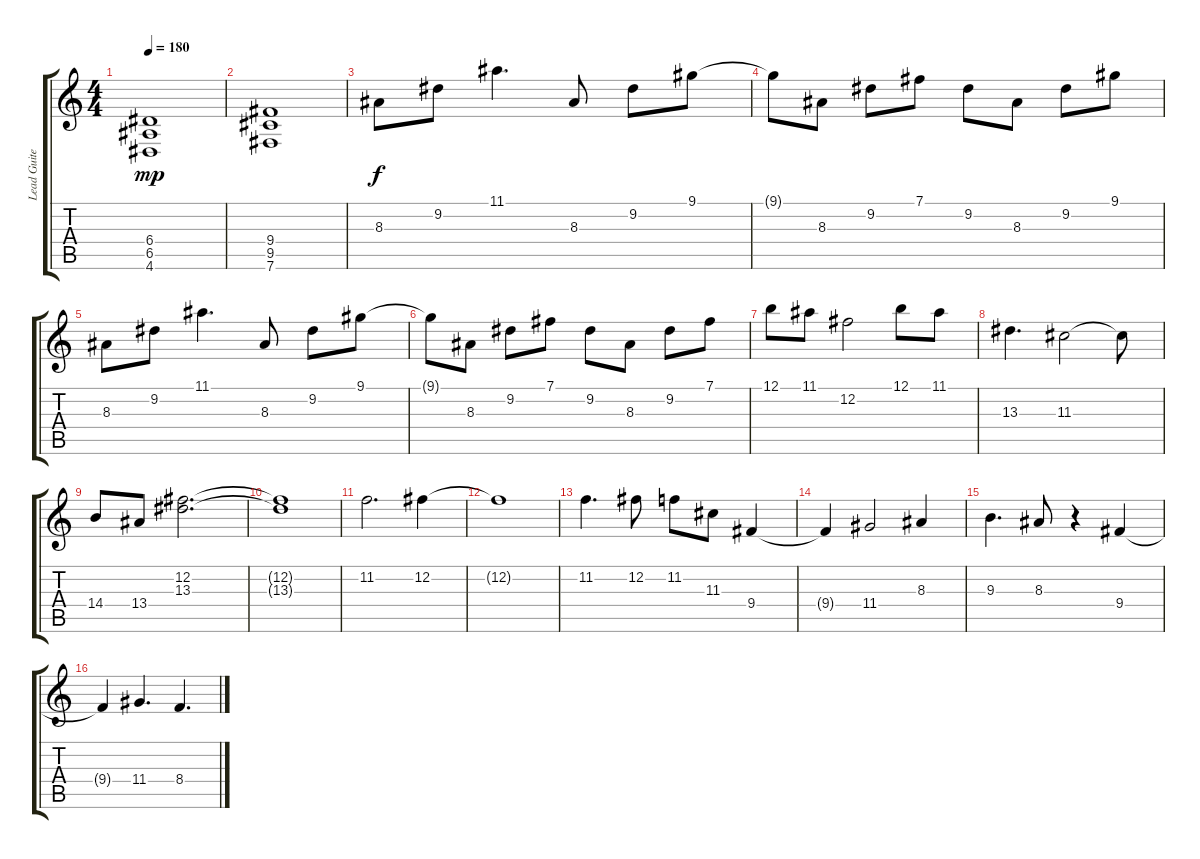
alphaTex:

\track ("Lead Guiter" "Lead Guite") {instrument overdrivenguitar}
\staff {score tabs}
\tuning (B3 Gb3 D3 A2 E2 B1) {hide}
\ts (4 4)
\tempo 180
\clef g2
\ks c
(6.4 6.5 4.6).1{dy mp} |
(9.4 9.5 7.6).1 |
8.3.8{dy f} 9.2.8 11.1.4{d} 8.3.8 9.2.8 9.1.8 |
9.1{t}.8 8.3.8 9.2.8 7.1.8 9.2.8 8.3.8 9.2.8 9.1.8 |
8.3.8 9.2.8 11.1.4{d} 8.3.8 9.2.8 9.1.8 |
9.1{t}.8 8.3.8 9.2.8 7.1.8 9.2.8 8.3.8 9.2.8 7.1.8 |
12.1.8 11.1.8 12.2.2 12.1.8 11.1.8 |
13.3.4{d} 11.3.2 11.3{t}.8 |
14.4.8 13.4.8 (12.2 13.3).2{d} |
(12.2{t} 13.3{t}).1 |
11.2.2{d} 12.2.4 |
12.2{t}.1 |
11.2.4{d} 12.2.8 11.2.8 11.3.8 9.4.4 |
9.4{t}.4 11.4.2 8.3.4 |
9.3.4{d} 8.3.8 r.4 9.4.4 |
9.4{t}.4 11.4.4{d} 8.4.4{d}
